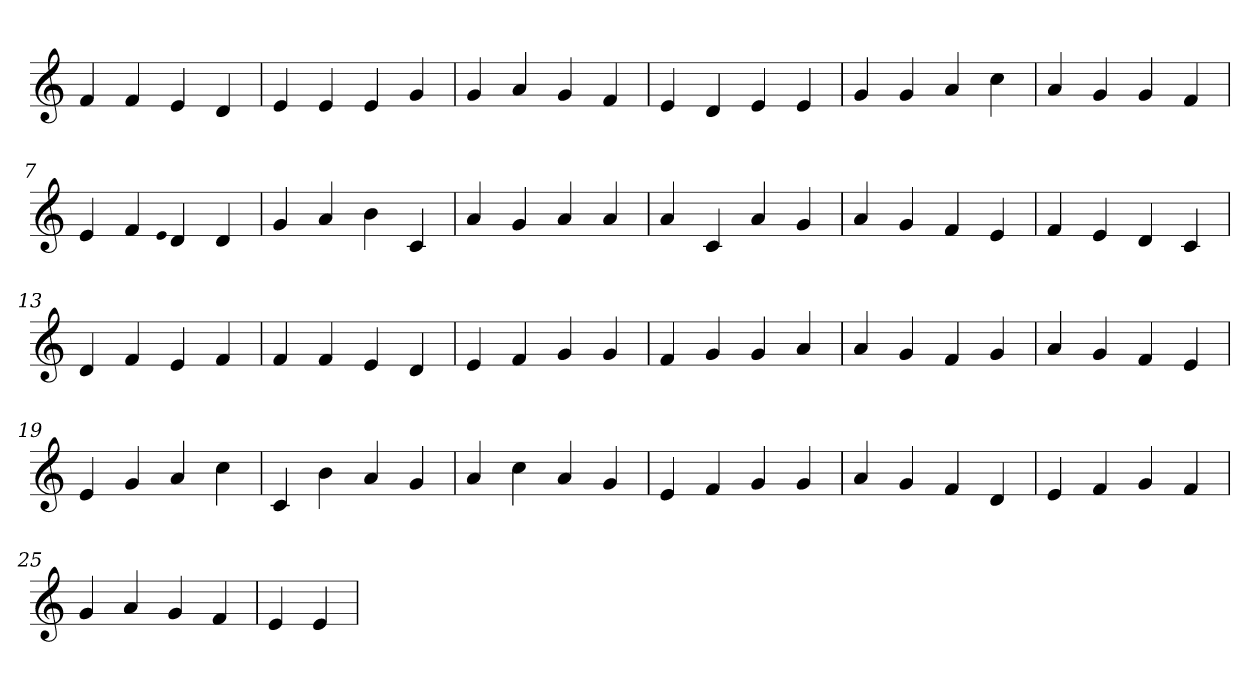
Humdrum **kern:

**kern
*part1
*staff1
*clefG2
=1
4f
4f
4e
4d
=2
4e
4e
4e
4g
=3
4g
4a
4g
4f
=4
4e
4d
4e
4e
=5
4g
4g
4a
4cc
=6
4a
4g
4g
4f
=7
4e
4f
qqe
4d
4d
=8
4g
4a
4b
4c
=9
4a
4g
4a
4a
=10
4a
4c
4a
4g
=11
4a
4g
4f
4e
=12
4f
4e
4d
4c
=13
4d
4f
4e
4f
=14
4f
4f
4e
4d
=15
4e
4f
4g
4g
=16
4f
4g
4g
4a
=17
4a
4g
4f
4g
=18
4a
4g
4f
4e
=19
4e
4g
4a
4cc
=20
4c
4b
4a
4g
=21
4a
4cc
4a
4g
=22
4e
4f
4g
4g
=23
4a
4g
4f
4d
=24
4e
4f
4g
4f
=25
4g
4a
4g
4f
=26
4e
4e
=
*-
